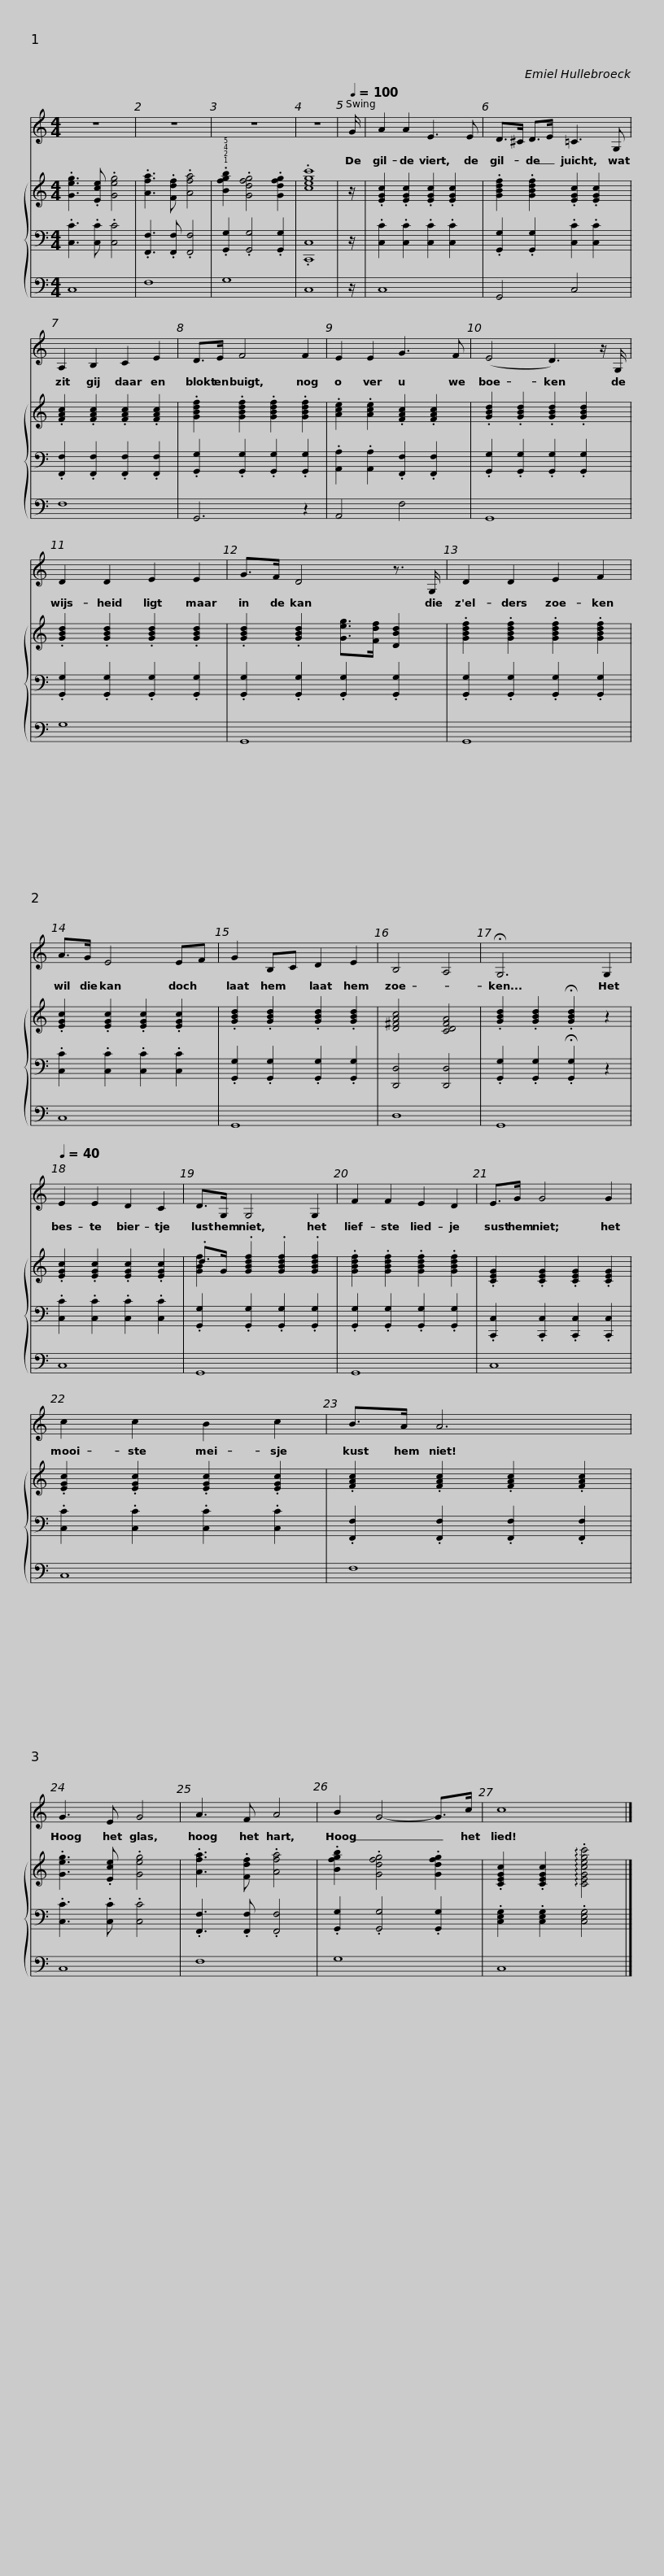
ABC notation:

X:1
%%score 1 { ( 2 5 ) | 3 | 4 }
L:1/8
M:4/4
I:linebreak $
K:C
V:1 treble
V:2 treble
V:5 treble
V:3 bass
V:4 bass
V:1
 z8 | z8 | z8 | z8 |$[Q:1/4=100] G/ | %5
 A2 A2 E3 E | D>^C D>E =C3 G, | A,2 B,2 C2 E2 | D>E F4 F2 |$ E2 E2 G3 F | %10
 (E4 D3) z/ G,/ | D2 D2 E2 E2 | G>F D4 z3/2 G,/ |$ D2 D2 E2 F2 | A>G E4 EF | %15
 G2 B,C D2 E2 | B,4 A,4 | !fermata!G,6[Q:1/4=100] G,2[Q:1/4=40] | E2 E2 D2 C2 |$ D>G, G,4 G,2 | %20
 F2 F2 E2 D2 | E>G G4 G2 | c2 c2 B2 c2 | B>A A6 |$ G3 E G4 | %25
 A3 F A4 | B2 G4- G>c | c8 |] %28
V:2
 .[Geg]3 .[Ece] .[Geg]4 | .[Afa]3 .[Fdf] .[Afa]4 | .!1!!2!!4!!5![Bfgb]2 .[Gdfg]4 .[Gdfg]2 | .[cegc']8 |$ z/ | %5
 .[EGc]2 .[EGc]2 .[EGc]2 .[EGc]2 | .[GBdf]2 .[GBdf]2 .[EGc]2 .[EGc]2 | .[FAc]2 .[FAc]2 .[FAc]2 .[FAc]2 | .[GBdf]2 .[GBdf]2 .[GBdf]2 .[GBdf]2 |$ .[Ace]2 .[Ace]2 .[FAc]2 .[FAc]2 | %10
 .[GBd]2 .[GBd]2 .[GBd]2 .[GBd]2 | .[GBd]2 .[GBd]2 .[GBd]2 .[GBd]2 | .[GBd]2 .[GBd]2 [Geg]>[Fdf] [DBd]2 |$ .[GBdf]2 .[GBdf]2 .[GBdf]2 .[GBdf]2 | .[EGc]2 .[EGc]2 .[EGc]2 .[EGc]2 | %15
 .[GBd]2 .[GBd]2 .[GBd]2 .[GBd]2 | [D^FAc]4 [CDFA]4 | .[GBd]2 .[GBd]2 .!fermata![GBd]2 z2 | .[EGc]2 .[EGc]2 .[EGc]2 .[EGc]2 |$ .d>G .[GBdf]2 .[GBdf]2 .[GBdf]2 | %20
 .[GBdf]2 .[GBdf]2 .[GBdf]2 .[GBdf]2 | .[CEG]2 .[CEG]2 .[CEG]2 .[CEG]2 | .[EGc]2 .[EGc]2 .[EGc]2 .[EGc]2 | .[FAc]2 .[FAc]2 .[FAc]2 .[FAc]2 |$ .[Geg]3 .[Ece] .[Geg]4 | %25
 .[Afa]3 .[Fdf] .[Afa]4 | .[Bfgb]2 .[Gdfg]4 .[Gdfg]2 | .[CEGc]2 .[CEGc]2 !arpeggio!.[CEGcegc']4 |] %28
V:3
 .[C,C]3 .[C,C] .[C,C]4 | .[F,,F,]3 .[F,,F,] .[F,,F,]4 | .[G,,G,]2 .[G,,G,]4 .[G,,G,]2 | .[C,,C,]8 |$ z/ | %5
 .[C,C]2 .[C,C]2 .[C,C]2 .[C,C]2 | .[G,,G,]2 .[G,,G,]2 .[C,C]2 .[C,C]2 | .[F,,F,]2 .[F,,F,]2 .[F,,F,]2 .[F,,F,]2 | .[G,,G,]2 .[G,,G,]2 .[G,,G,]2 .[G,,G,]2 |$ .[A,,A,]2 .[A,,A,]2 .[F,,F,]2 .[F,,F,]2 | %10
 .[G,,G,]2 .[G,,G,]2 .[G,,G,]2 .[G,,G,]2 | .[G,,G,]2 .[G,,G,]2 .[G,,G,]2 .[G,,G,]2 | .[G,,G,]2 .[G,,G,]2 .[G,,G,]2 .[G,,G,]2 |$ .[G,,G,]2 .[G,,G,]2 .[G,,G,]2 .[G,,G,]2 | .[C,C]2 .[C,C]2 .[C,C]2 .[C,C]2 | %15
 .[G,,G,]2 .[G,,G,]2 .[G,,G,]2 .[G,,G,]2 | [D,,D,]4 [D,,D,]4 | .[G,,G,]2 .[G,,G,]2 .!fermata![G,,G,]2 z2 | .[C,C]2 .[C,C]2 .[C,C]2 .[C,C]2 |$ .[G,,G,]2 .[G,,G,]2 .[G,,G,]2 .[G,,G,]2 | %20
 .[G,,G,]2 .[G,,G,]2 .[G,,G,]2 .[G,,G,]2 | .[C,,C,]2 .[C,,C,]2 .[C,,C,]2 .[C,,C,]2 | .[C,C]2 .[C,C]2 .[C,C]2 .[C,C]2 | .[F,,F,]2 .[F,,F,]2 .[F,,F,]2 .[F,,F,]2 |$ .[C,C]3 .[C,C] .[C,C]4 | %25
 .[F,,F,]3 .[F,,F,] .[F,,F,]4 | .[G,,G,]2 .[G,,G,]4 .[G,,G,]2 | .[C,E,G,]2 .[C,E,G,]2 .[C,E,G,]4 |] %28
V:4
 C,8 | F,8 | G,8 | C,8 |$ z/ | %5
 C,8 | G,,4 C,4 | F,8 | G,,6 z2 |$ A,,4 F,4 | %10
 G,,8 | G,8 | G,,8 |$ G,,8 | C,8 | %15
 G,,8 | D,8 | G,,8 | C,8 |$ G,,8 | %20
 G,,8 | C,8 | C,8 | F,8 |$ C,8 | %25
 F,8 | G,8 | C,8 |] %28
V:5
 x8 | x8 | x8 | x8 |$ x/ | %5
 x8 | x8 | x8 | x8 |$ x8 | %10
 x8 | x8 | x8 |$ x8 | x8 | %15
 x8 | x8 | x8 | x8 |$ [GBf]2 x6 | %20
 x8 | x8 | x8 | x8 |$ x8 | %25
 x8 | x8 | x8 |] %28
